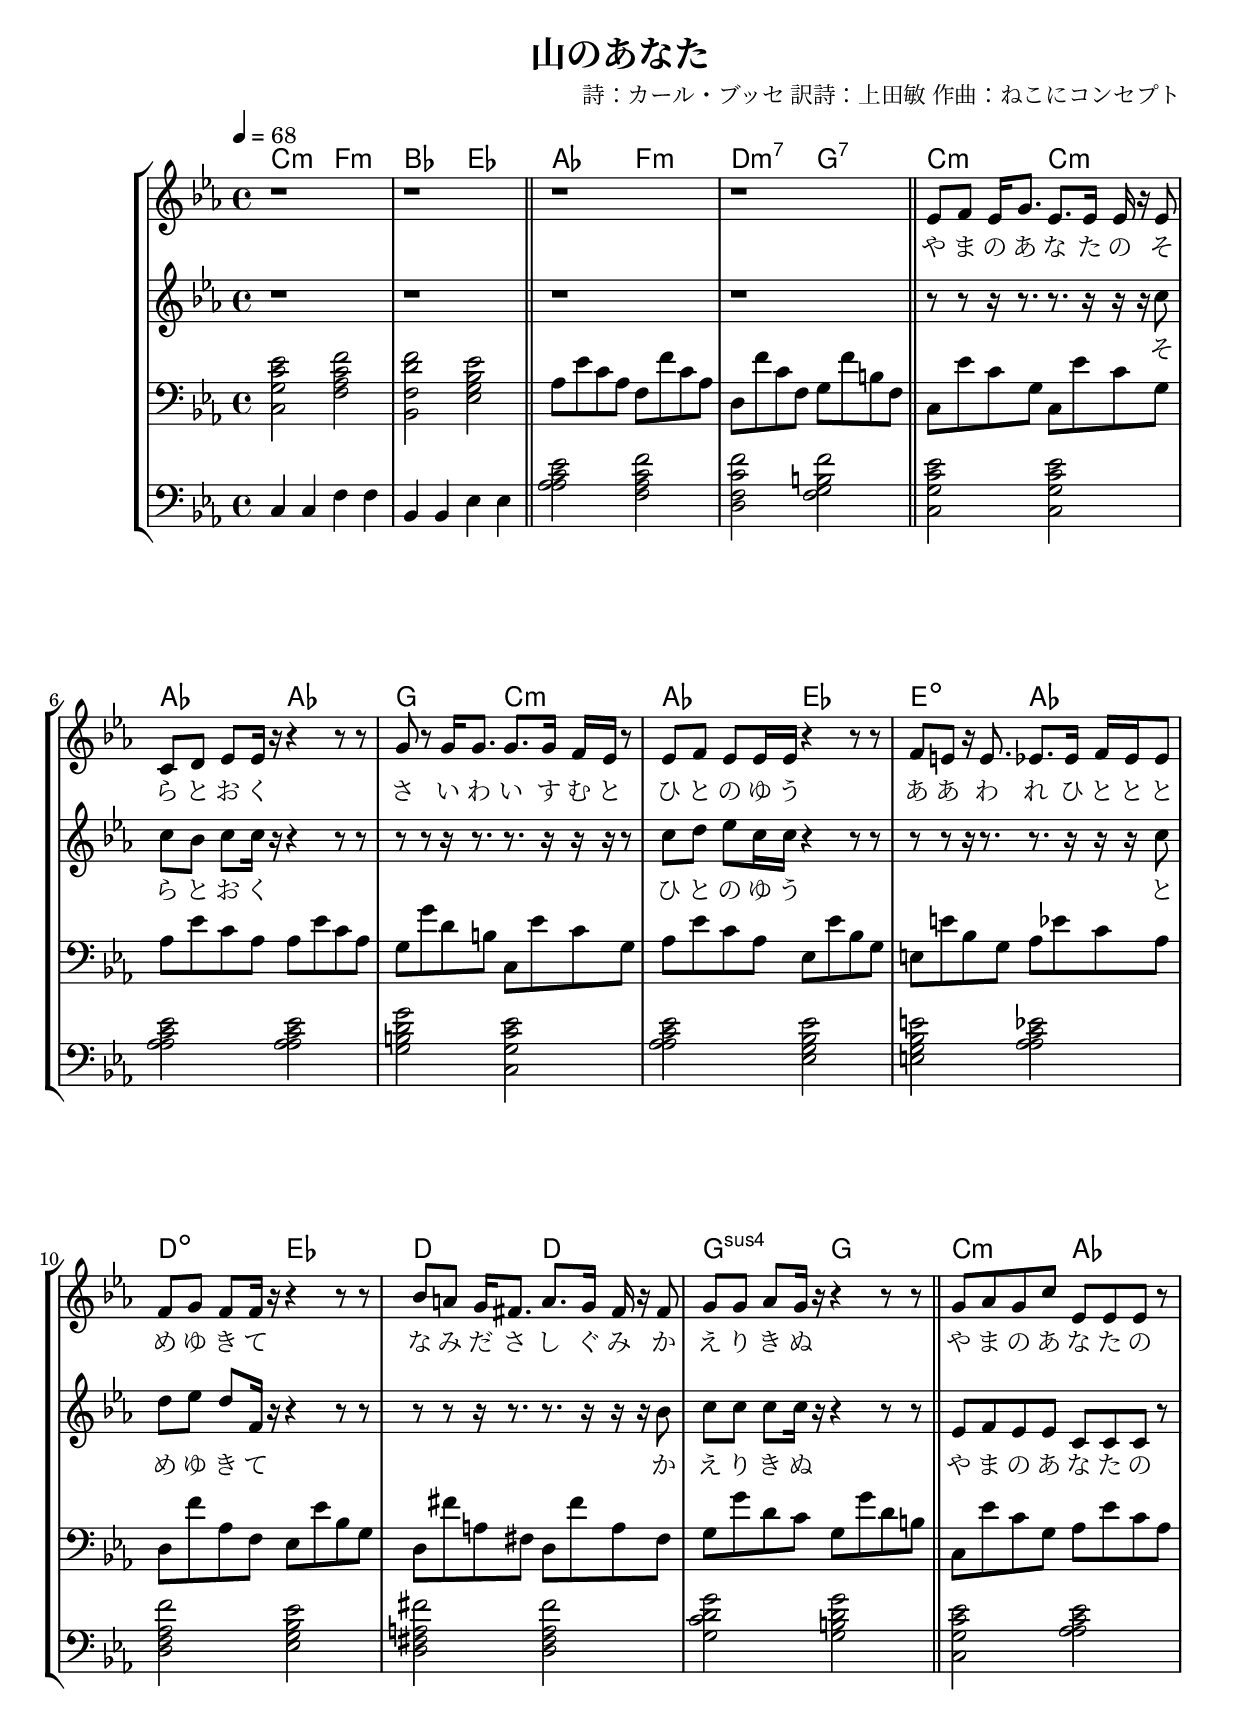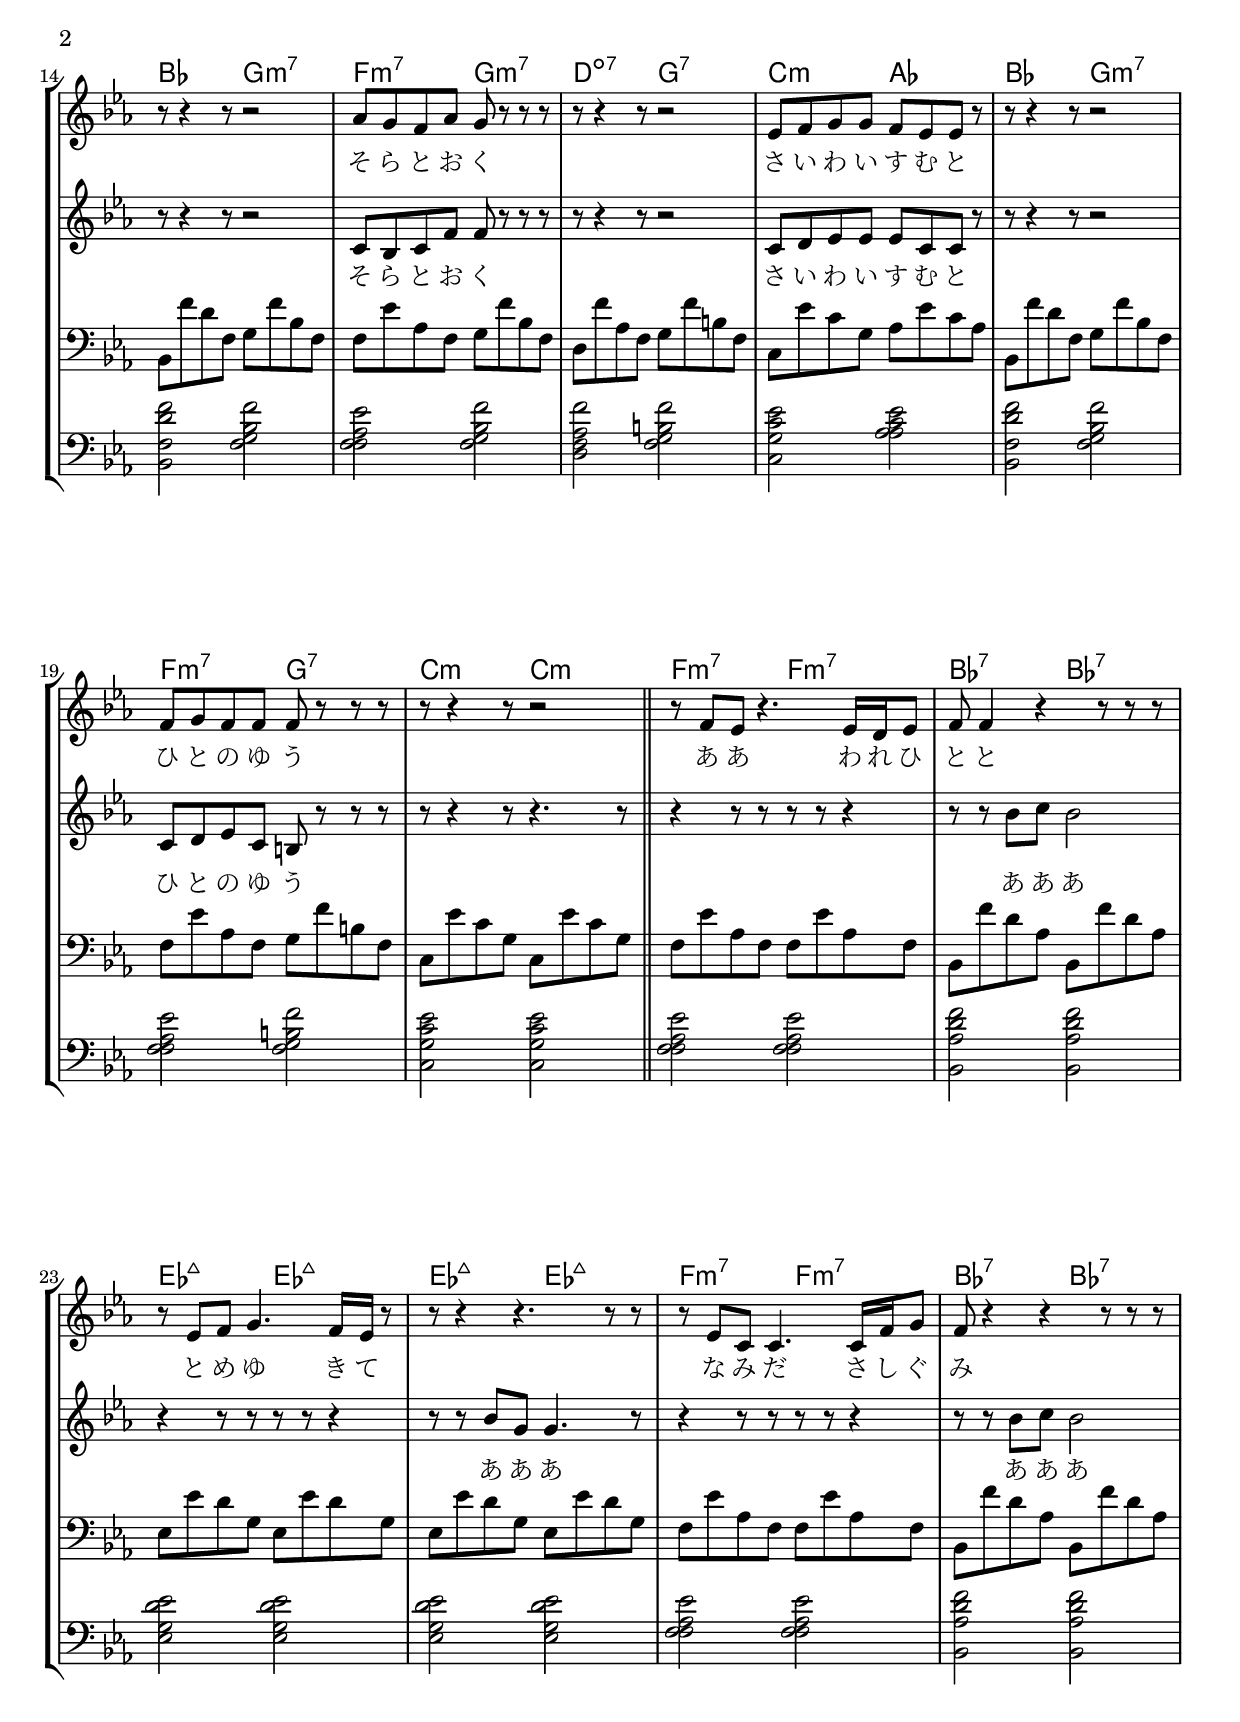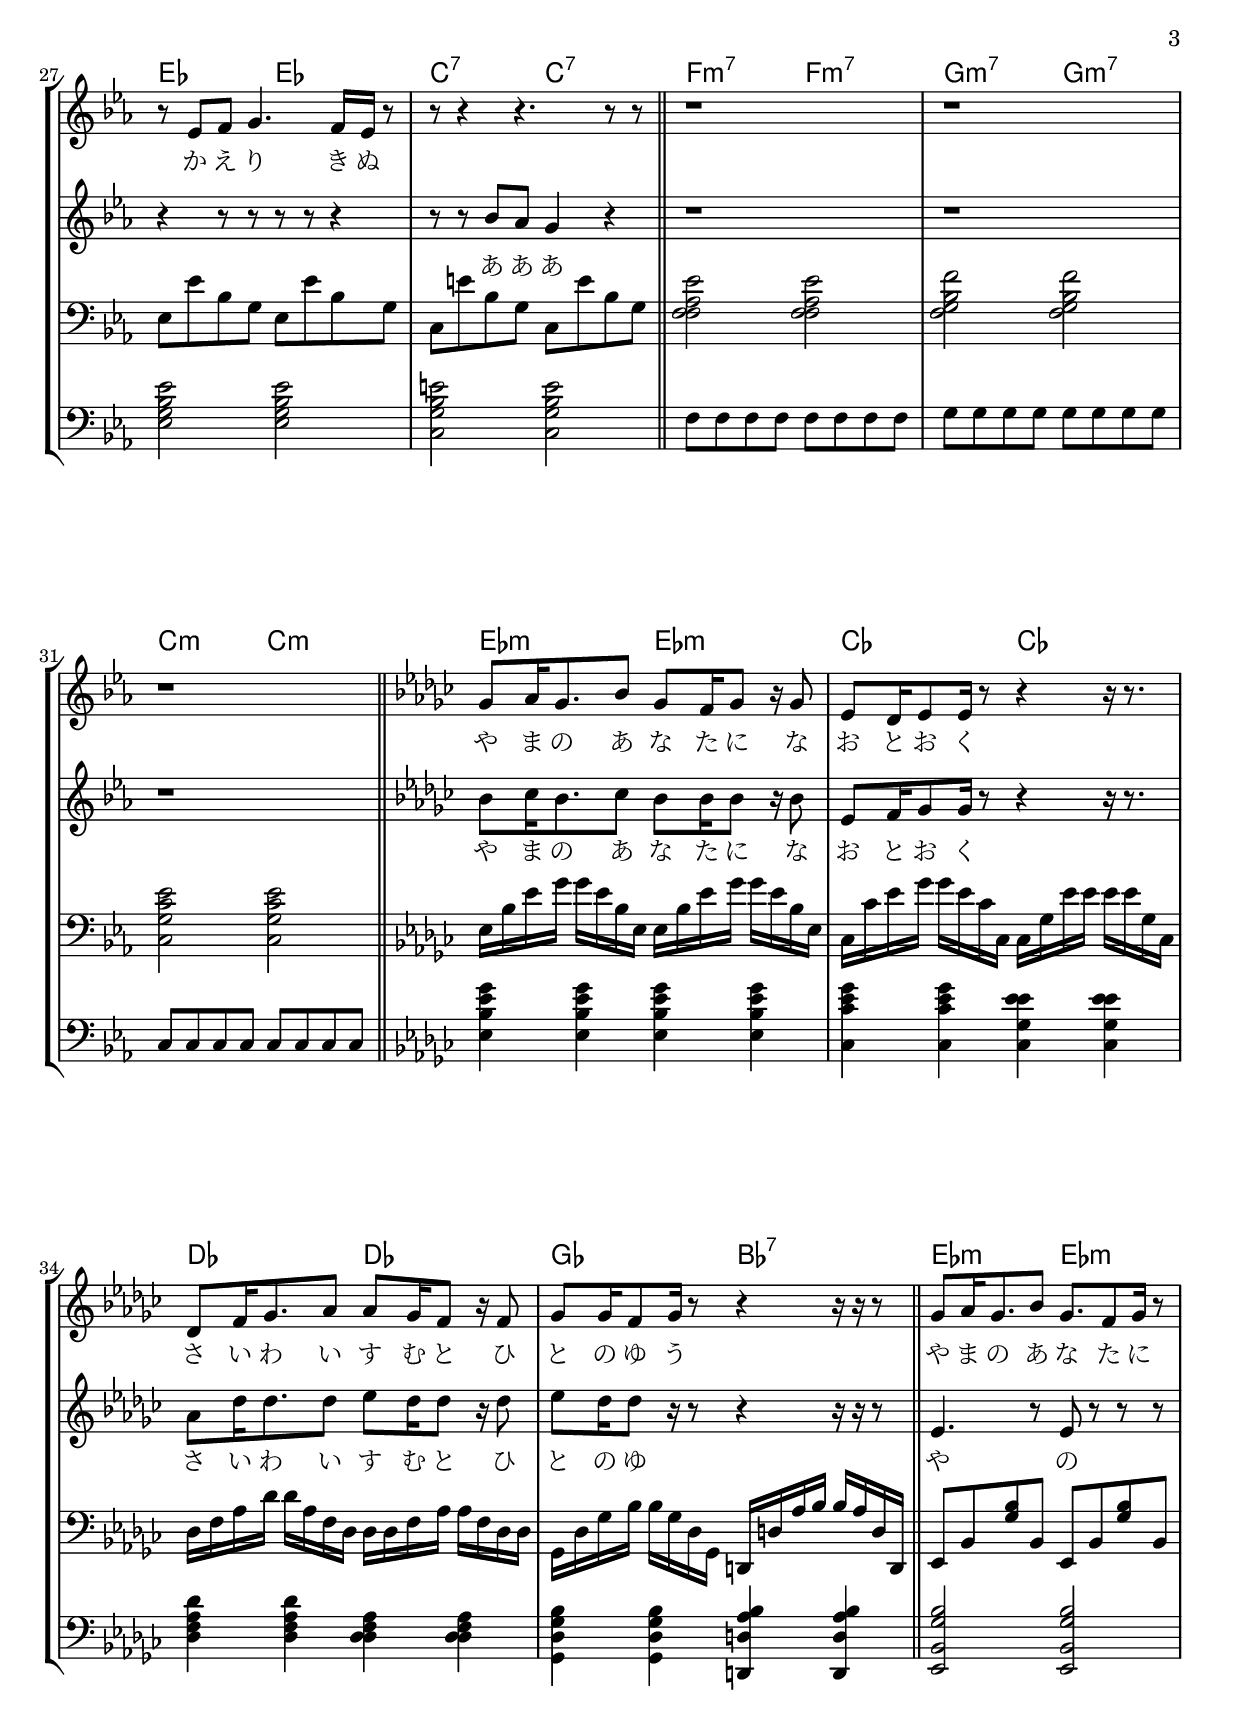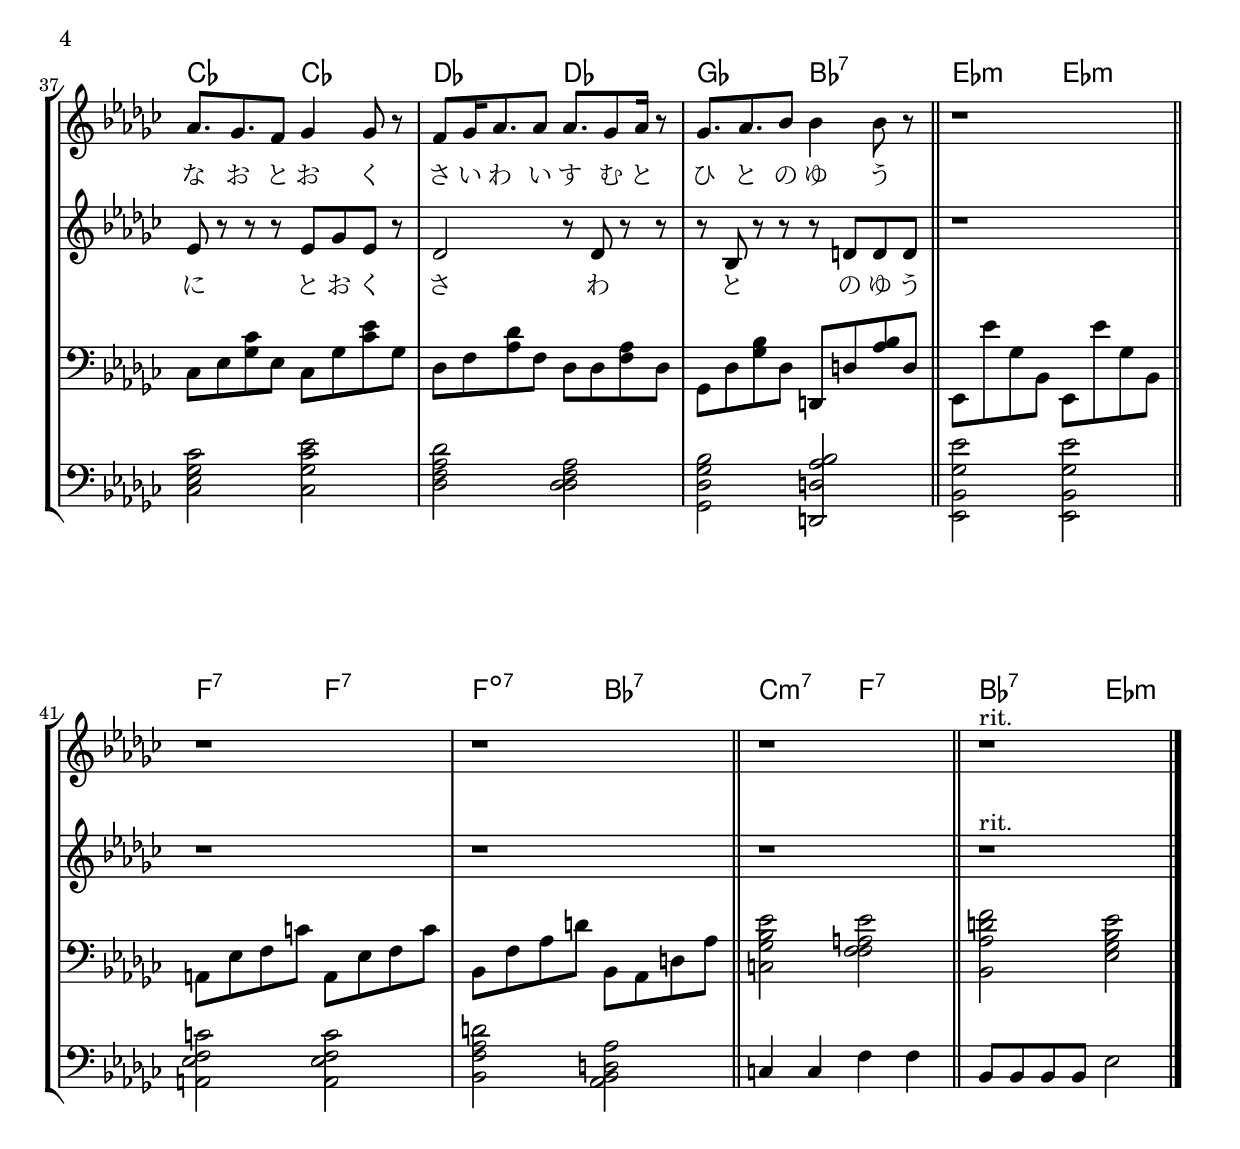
\version "2.12.1"

\header {
	title = \markup {山のあなた}
	composer = \markup \center-column {"詩：カール・ブッセ 訳詩：上田敏 作曲：ねこにコンセプト"}
}

harmony = \chordmode {
	c2:m f:m bes es 

	as f:m d:min7 g:7 

	c:m c:m as as g c:m as es e:dim as d:dim es d d g:sus4 g 

	c:m as bes g:min7 f:min7 g:min7 d:dim7 g:7 c:m as bes g:min7 f:min7 g:7 c:m c:m 

	f:min7 f:min7 bes:7 bes:7 es:maj7 es:maj7 es:maj7 es:maj7 f:min7 f:min7 bes:7 bes:7 es es c:7 c:7 

	f:min7 f:min7 g:min7 g:min7 c:m c:m 

	es:m es:m ces ces des des ges bes:7 

	es:m es:m ces ces des des ges bes:7 

	es:m es:m 

	f:7 f:7 f:dim7 bes:7 

	c:m7 f:7 

	bes:7 es:m 
}

melody = {
	\key es \major
	\tempo 4 = 68
	r1 | r1   
	r1 | r1   
	\set Staff.midiInstrument = #"mmi0.45"
	\set Staff.midiMinimumVolume = #0.7
	\set Staff.midiMaximumVolume = #0.9
	es'8  f'8  es'16  g'8.  es'8.  es'16  es'16  r16  es'8 
	c'8  d'8  es'8  es'16  r16  r4  r8  r8 
	g'8  r8  g'16  g'8.  g'8.  g'16  f'16  es'16  r8 
	es'8  f'8  es'8  es'16  es'16  r4  r8  r8 
	f'8  e'8  r16  e'8.  es'8.  es'16  f'16  es'16  es'8 
	f'8  g'8  f'8  f'16  r16  r4  r8  r8 
	bes'8  a'8  g'16  fis'8.  a'8.  g'16  fis'16  r16  fis'8 
	g'8  g'8  as'8  g'16  r16  r4  r8  r8
	\set Staff.midiInstrument = #"Pad 4 (choir)"
	\set Staff.midiMinimumVolume = #0.7
	\set Staff.midiMaximumVolume = #0.9
	g'8  as'8  g'8  c''8  es'8  es'8  es'8  r8 
	r8  r4  r8  r2 
	as'8  g'8  f'8  as'8  g'8  r8  r8  r8 
	r8  r4  r8  r2 
	es'8  f'8  g'8  g'8  f'8  es'8  es'8  r8 
	r8  r4  r8  r2 
	f'8  g'8  f'8  f'8  f'8  r8  r8  r8 
	r8  r4  r8  r2
	\set Staff.midiInstrument = #"Flute"
	\set Staff.midiMinimumVolume = #0.7
	\set Staff.midiMaximumVolume = #0.9
	r8 f'8  es'8  r4.  es'16  d'16  es'8 
	f'8  f'4  r4  r8  r8  r8 
	r8  es'8  f'8  g'4.  f'16  es'16  r8 
	r8  r4  r4.  r8  r8 
	r8  es'8  c'8  c'4.  c'16  f'16  g'8 
	f'8  r4  r4  r8  r8  r8 
	r8  es'8  f'8  g'4.  f'16  es'16  r8 
	r8  r4  r4.  r8  r8
	r1 | r1 | r1   
	\set Staff.midiInstrument = #"mmi0.45"
	\set Staff.midiMinimumVolume = #0.7
	\set Staff.midiMaximumVolume = #0.9
		\key ges \major
ges'8  as'16  ges'8.  bes'8  ges'8  f'16  ges'8  r16  ges'8 
	es'8  des'16  es'8  es'16  r8  r4  r16  r8. 
	des'8  f'16  ges'8.  as'8  as'8  ges'16  f'8  r16  f'8 
	ges'8  ges'16  f'8  ges'16  r8  r4  r16  r16  	r8 	\set Staff.midiInstrument = #"Lead 6 (voice)"
	\set Staff.midiMinimumVolume = #0.7
	\set Staff.midiMaximumVolume = #0.9
	ges'8  as'16  ges'8.  bes'8  ges'8.  f'8  ges'16  r8 
	as'8.  ges'8.  f'8  ges'4  ges'8  r8 
	f'8  ges'16  as'8.  as'8  as'8.  ges'8  as'16  r8 
	ges'8.  as'8.  bes'8  bes'4  bes'8  r8
	r1   
	r1 | r1   
	r1   
	r1^"rit." \bar "|."
}

words = \lyricmode {
	
	
	や  ま  の  あ  な  た  の  そ  ら  と  お  く  さ  い  わ  い  す  む  と  ひ  と  の  ゆ  う  あ  あ  わ  れ  ひ  と  と  と  め  ゆ  き  て  な  み  だ  さ  し  ぐ  み  か  え  り  き  ぬ  
	や  ま  の  あ  な  た  の  そ  ら  と  お  く  さ  い  わ  い  す  む  と  ひ  と  の  ゆ  う  
	あ  あ  わ  れ  ひ  と  と  と  め  ゆ  き  て  な  み  だ  さ  し  ぐ  み  か  え  り  き  ぬ  
	
	や  ま  の  あ  な  た  に  な  お  と  お  く  さ  い  わ  い  す  む  と  ひ  と  の  ゆ  う  
	や  ま  の  あ  な  た  に  な  お  と  お  く  さ  い  わ  い  す  む  と  ひ  と  の  ゆ  う  
	
	
	
	
}

secondmelody = {
	\key es \major
	\tempo 4 = 68
	r1 | r1   
	r1 | r1   
	\set Staff.midiInstrument = #"fss0.42"
	\set Staff.midiMinimumVolume = #0.7
	\set Staff.midiMaximumVolume = #0.9
	r8  r8  r16  r8.  r8.  r16  r16  r16  c''8 
	c''8  bes'8  c''8  c''16  r16  r4  r8  r8 
	r8  r8  r16  r8.  r8.  r16  r16  r16  r8 
	c''8  d''8  es''8  c''16  c''16  r4  r8  r8 
	r8  r8  r16  r8.  r8.  r16  r16  r16  c''8 
	d''8  es''8  d''8  f'16  r16  r4  r8  r8 
	r8  r8  r16  r8.  r8.  r16  r16  r16  bes'8 
	c''8  c''8  c''8  c''16  r16  r4  r8  r8
	\set Staff.midiInstrument = #"Pad 4 (choir)"
	\set Staff.midiMinimumVolume = #0.7
	\set Staff.midiMaximumVolume = #0.9
	es'8  f'8  es'8  es'8  c'8  c'8  c'8  r8 
	r8  r4  r8  r2 
	c'8  bes8  c'8  f'8  f'8  r8  r8  r8 
	r8  r4  r8  r2 
	c'8  d'8  es'8  es'8  es'8  c'8  c'8  r8 
	r8  r4  r8  r2 
	c'8  d'8  es'8  c'8  b8  r8  r8  r8 
	r8  r4  r8  r4.  	\set Staff.midiInstrument = #"Marimba"
	\set Staff.midiMinimumVolume = #0.7
	\set Staff.midiMaximumVolume = #0.9
	r8 
	r4  r8  r8  r8  r8  r4 
	r8  r8  bes'8  c''8  bes'2 
	r4  r8  r8  r8  r8  r4 
	r8  r8  bes'8  g'8  g'4.  r8 
	r4  r8  r8  r8  r8  r4 
	r8  r8  bes'8  c''8  bes'2 
	r4  r8  r8  r8  r8  r4 
	r8  r8  bes'8  as'8  g'4  	r4 	r1 | r1 | r1   
	\set Staff.midiInstrument = #"fss0.42"
	\set Staff.midiMinimumVolume = #0.7
	\set Staff.midiMaximumVolume = #0.9
		\key ges \major
bes'8  ces''16  bes'8.  ces''8  bes'8  bes'16  bes'8  r16  bes'8 
	es'8  f'16  ges'8  ges'16  r8  r4  r16  r8. 
	as'8  des''16  des''8.  des''8  es''8  des''16  des''8  r16  des''8 
	es''8  des''16  des''8  r16  r8  r4  r16  r16  	r8 	\set Staff.midiInstrument = #"French horn"
	\set Staff.midiMinimumVolume = #0.7
	\set Staff.midiMaximumVolume = #0.9
	es'4.  r8  es'8  r8  r8  r8 
	es'8  r8  r8  r8  es'8  ges'8  es'8  r8 
	des'2  r8  des'8  r8  r8 
	r8  bes8  r8  r8  r8  d'8  d'8  d'8
	r1   
	r1 | r1   
	r1   
	r1^"rit." \bar "|."
}

secondwords = \lyricmode {
	
	
	そ  ら  と  お  く  ひ  と  の  ゆ  う  と  め  ゆ  き  て  か  え  り  き  ぬ  
	や  ま  の  あ  な  た  の  そ  ら  と  お  く  さ  い  わ  い  す  む  と  ひ  と  の  ゆ  う  
	あ  あ  あ  あ  あ  あ  あ  あ  あ  あ  あ  あ  
	
	や  ま  の  あ  な  た  に  な  お  と  お  く  さ  い  わ  い  す  む  と  ひ  と  の  ゆ  
	や  の  に  と  お  く  さ  わ  と  の  ゆ  う  
	
	
	
	
}

tempochange = {
	\tempo 4 = 68
	r1 | r1 \bar "||"
	\tempo 4 = 68
	r1 | r1 \bar "||"
	\tempo 4 = 68
	r1 | r1 | r1 | r1 | r1 | r1 | r1 | r1 \bar "||"
	\tempo 4 = 68
	r1 | r1 | r1 | r1 | r1 | r1 | r1 | r1 \bar "||"
	\tempo 4 = 68
	r1 | r1 | r1 | r1 | r1 | r1 | r1 | r1 \bar "||"
	\tempo 4 = 68
	r1 | r1 | r1 \bar "||"
	\tempo 4 = 68
	r1 | r1 | r1 | r1 \bar "||"
	\tempo 4 = 68
	r1 | r1 | r1 | r1 \bar "||"
	\tempo 4 = 68
	r1 \bar "||"
	\tempo 4 = 68
	r1 | r1 \bar "||"
	\tempo 4 = 68
	r1 \bar "||"
	\tempo 4 = 68
	\tempo 4 = 51 r2 \tempo 4 = 45 r2 \bar "|."
}

mainacc = {
	\clef bass
	\set Staff.midiInstrument = #"Acoustic grand"
	\set Staff.midiMinimumVolume = #0.3
	\set Staff.midiMaximumVolume = #0.6
	\key es \major
	\tempo 4 = 68
	<c g c' es'>2
	<f as c' f'>2
	<bes, f d' f'>2
	<es g bes es'>2
	\bar "||"

	\set Staff.midiInstrument = #"Acoustic grand"
	\set Staff.midiMinimumVolume = #0.3
	\set Staff.midiMaximumVolume = #0.6
	as8 es' c' as
	f8 f' c' as
	d8 f' c' f
	g8 f' b f
	\bar "||"

	\set Staff.midiInstrument = #"Acoustic grand"
	\set Staff.midiMinimumVolume = #0.3
	\set Staff.midiMaximumVolume = #0.6
	c8 es' c' g
	c8 es' c' g
	as8 es' c' as
	as8 es' c' as
	g8 g' d' b
	c8 es' c' g
	as8 es' c' as
	es8 es' bes g
	e8 e' bes g
	as8 es' c' as
	d8 f' as f
	es8 es' bes g
	d8 fis' a fis
	d8 fis' a fis
	g8 g' d' c'
	g8 g' d' b
	\bar "||"

	\set Staff.midiInstrument = #"Acoustic grand"
	\set Staff.midiMinimumVolume = #0.3
	\set Staff.midiMaximumVolume = #0.6
	c8 es' c' g
	as8 es' c' as
	bes,8 f' d' f
	g8 f' bes f
	f8 es' as f
	g8 f' bes f
	d8 f' as f
	g8 f' b f
	c8 es' c' g
	as8 es' c' as
	bes,8 f' d' f
	g8 f' bes f
	f8 es' as f
	g8 f' b f
	c8 es' c' g
	c8 es' c' g
	\bar "||"

	\set Staff.midiInstrument = #"Acoustic grand"
	\set Staff.midiMinimumVolume = #0.3
	\set Staff.midiMaximumVolume = #0.6
	f8 es' as f
	f8 es' as f
	bes,8 f' d' as
	bes,8 f' d' as
	es8 es' d' g
	es8 es' d' g
	es8 es' d' g
	es8 es' d' g
	f8 es' as f
	f8 es' as f
	bes,8 f' d' as
	bes,8 f' d' as
	es8 es' bes g
	es8 es' bes g
	c8 e' bes g
	c8 e' bes g
	\bar "||"

	\set Staff.midiInstrument = #"Acoustic grand"
	\set Staff.midiMinimumVolume = #0.3
	\set Staff.midiMaximumVolume = #0.6
	<f f as es'>2
	<f f as es'>2
	<g f bes f'>2
	<g f bes f'>2
	<c g c' es'>2
	<c g c' es'>2
	\bar "||"

	\set Staff.midiInstrument = #"Acoustic grand"
	\set Staff.midiMinimumVolume = #0.3
	\set Staff.midiMaximumVolume = #0.6
	\key ges \major
	es16 bes es' ges' ges' es' bes es
	es16 bes es' ges' ges' es' bes es
	ces16 ces' es' ges' ges' es' ces' ces
	ces16 ges es' es' es' es' ges ces
	des16 f as des' des' as f des
	des16 des f as as f des des
	ges,16 des ges bes bes ges des ges,
	d,16 d as bes bes as d d,
	\bar "||"

	\set Staff.midiInstrument = #"Blown Bottle"
	\set Staff.midiMinimumVolume = #0.3
	\set Staff.midiMaximumVolume = #0.6
	es,8 bes, <ges bes> bes,
	es,8 bes, <ges bes> bes,
	ces8 es <ges ces'> es
	ces8 ges <ces' es'> ges
	des8 f <as des'> f
	des8 des <f as> des
	ges,8 des <ges bes> des
	d,8 d <as bes> d
	\bar "||"

	\set Staff.midiInstrument = #"Acoustic grand"
	\set Staff.midiMinimumVolume = #0.3
	\set Staff.midiMaximumVolume = #0.6
	es,8 es' ges bes,
	es,8 es' ges bes,
	\bar "||"

	\set Staff.midiInstrument = #"FX 4 (atmosphere)"
	\set Staff.midiMinimumVolume = #0.3
	\set Staff.midiMaximumVolume = #0.6
	a,8 es8 f8 c'8
	a,8 es8 f8 c'8
	bes,8 f8 as8 d'8
	bes,8 as,8 d8 as8
	\bar "||"

	\set Staff.midiInstrument = #"Acoustic grand"
	\set Staff.midiMinimumVolume = #0.3
	\set Staff.midiMaximumVolume = #0.6
	<c ges bes es'>2
	<f f a es'>2
	\bar "||"

	\set Staff.midiInstrument = #"Electric Piano 1"
	\set Staff.midiMinimumVolume = #0.3
	\set Staff.midiMaximumVolume = #0.6
	<bes, as d' f'>2
	<es ges bes es'>2
	\bar "|."
}

subacc = {
	\clef bass
	\set Staff.midiInstrument = #"Vibraphone"
	\set Staff.midiMinimumVolume = #0.3
	\set Staff.midiMaximumVolume = #0.6
	\key es \major
	\tempo 4 = 68
	c4 c4
	f4 f4
	bes,4 bes,4
	es4 es4
	\bar "||"

	\set Staff.midiInstrument = #"Acoustic grand"
	\set Staff.midiMinimumVolume = #0.3
	\set Staff.midiMaximumVolume = #0.6
	<as as c' es'>2
	<f as c' f'>2
	<d f c' f'>2
	<g f b f'>2
	\bar "||"

	\set Staff.midiInstrument = #"Acoustic grand"
	\set Staff.midiMinimumVolume = #0.3
	\set Staff.midiMaximumVolume = #0.6
	<c g c' es'>2
	<c g c' es'>2
	<as as c' es'>2
	<as as c' es'>2
	<g b d' g'>2
	<c g c' es'>2
	<as as c' es'>2
	<es g bes es'>2
	<e g bes e'>2
	<as as c' es'>2
	<d f as f'>2
	<es g bes es'>2
	<d fis a fis'>2
	<d fis a fis'>2
	<g c' d' g'>2
	<g b d' g'>2
	\bar "||"

	\set Staff.midiInstrument = #"Acoustic grand"
	\set Staff.midiMinimumVolume = #0.3
	\set Staff.midiMaximumVolume = #0.6
	<c g c' es'>2
	<as as c' es'>2
	<bes, f d' f'>2
	<g f bes f'>2
	<f f as es'>2
	<g f bes f'>2
	<d f as f'>2
	<g f b f'>2
	<c g c' es'>2
	<as as c' es'>2
	<bes, f d' f'>2
	<g f bes f'>2
	<f f as es'>2
	<g f b f'>2
	<c g c' es'>2
	<c g c' es'>2
	\bar "||"

	\set Staff.midiInstrument = #"Acoustic grand"
	\set Staff.midiMinimumVolume = #0.3
	\set Staff.midiMaximumVolume = #0.6
	<f f as es'>2
	<f f as es'>2
	<bes, as d' f'>2
	<bes, as d' f'>2
	<es g d' es'>2
	<es g d' es'>2
	<es g d' es'>2
	<es g d' es'>2
	<f f as es'>2
	<f f as es'>2
	<bes, as d' f'>2
	<bes, as d' f'>2
	<es g bes es'>2
	<es g bes es'>2
	<c g bes e'>2
	<c g bes e'>2
	\bar "||"

	\set Staff.midiInstrument = #"Electric Grand"
	\set Staff.midiMinimumVolume = #0.3
	\set Staff.midiMaximumVolume = #0.6
	f8 f8 f8 f8
	f8 f8 f8 f8
	g8 g8 g8 g8
	g8 g8 g8 g8
	c8 c8 c8 c8
	c8 c8 c8 c8
	\bar "||"

	\set Staff.midiInstrument = #"Acoustic grand"
	\set Staff.midiMinimumVolume = #0.3
	\set Staff.midiMaximumVolume = #0.6
	\key ges \major
	<es bes es' ges'>4 <es bes es' ges'>4
	<es bes es' ges'>4 <es bes es' ges'>4
	<ces ces' es' ges'>4 <ces ces' es' ges'>4
	<ces ges es' es'>4 <ces ges es' es'>4
	<des f as des'>4 <des f as des'>4
	<des des f as>4 <des des f as>4
	<ges, des ges bes>4 <ges, des ges bes>4
	<d, d as bes>4 <d, d as bes>4
	\bar "||"

	\set Staff.midiInstrument = #"Acoustic grand"
	\set Staff.midiMinimumVolume = #0.3
	\set Staff.midiMaximumVolume = #0.6
	<es, bes, ges bes>2
	<es, bes, ges bes>2
	<ces es ges ces'>2
	<ces ges ces' es'>2
	<des f as des'>2
	<des des f as>2
	<ges, des ges bes>2
	<d, d as bes>2
	\bar "||"

	\set Staff.midiInstrument = #"Acoustic grand"
	\set Staff.midiMinimumVolume = #0.3
	\set Staff.midiMaximumVolume = #0.6
	<es, bes, ges es'>2
	<es, bes, ges es'>2
	\bar "||"

	\set Staff.midiInstrument = #"Acoustic grand"
	\set Staff.midiMinimumVolume = #0.3
	\set Staff.midiMaximumVolume = #0.6
	<a, es f c'>2
	<a, es f c'>2
	<bes, f as d'>2
	<bes, as, d as>2
	\bar "||"

	\set Staff.midiInstrument = #"Cello"
	\set Staff.midiMinimumVolume = #0.3
	\set Staff.midiMaximumVolume = #0.6
	c4 c4
	f4 f4
	\bar "||"

	\set Staff.midiInstrument = #"Marimba"
	\set Staff.midiMinimumVolume = #0.3
	\set Staff.midiMaximumVolume = #0.6
	bes,8 bes,8 bes,8 bes,8
	es2
	\bar "|."
}

percA = {
	\drummode {
	r1 |r1 \bar "||"
	r1 |r1 \bar "||"
	r1  |r1  |r1  |r1  |r1  |r1  |r1  |r2 r8 hho4 hho8  \bar "||"
	cymr4 cymr4 cymr4 cymr4  |cymr4 cymr8 cymr16 cymr16 cymr4 cymr4  |cymr4 cymr4 cymr4 cymr4  |cymr4 cymr2.  |cymr4 cymr4 cymr4 cymr4  |cymr4 cymr8 cymr16 cymr16 cymr4 cymr4  |cymr4 cymr4 cymr4 cymr4  |cymr4 cymr2.  \bar "||"
	r1  |r1  |r1  |r1  |r1  |r1  |r1  |r2 r8 hho4 hho8  \bar "||"
	hh8 hh8 hh8 hh8 hh8 hh8 hh8 hh8  |hh8 hh8 hh8 hh8 hh4 hh8 hh8  |r8 hh2. r8  \bar "||"
	r8 cymr16 cymr16 cymr8 cymr16 cymr16 cymr8 cymr16 cymr16 cymr8 cymr8  |cymr8 cymr16 cymr16 cymr8 cymr16 cymr16 cymr8 cymr16 cymr16 cymr8 cymr8  |cymr8 cymr16 cymr16 cymr8 cymr16 cymr16 cymr8 cymr16 cymr16 cymr8 cymr16 cymr16  |cymr8 cymr16 cymr16 cymr8 cymr16 cymr16 cymr8 cymr16 cymr16 cymr8 cymr8  \bar "||"
	cymr4 cymr4 cymr4 cymr4  |cymr4 cymr8 cymr16 cymr16 cymr4 cymr4  |cymr4 cymr4 cymr4 cymr4  |cymr4 cymr2.  \bar "||"
	r2 r8 hho4 hho8  \bar "||"
	r1  |r2 r8 hho4 hho8  \bar "||"
	r2. hho4  \bar "||"
	r2 r8 hho4 hho8  \bar "|."
	}
}

percB = {
	\drummode {
	r1 |r1 \bar "||"
	r1 |r1 \bar "||"
	r4. hhp2 hhp8  |r4. hhp2 hhp8  |r4. hhp2 hhp8  |r4. hhp2 hhp8  |r4. hhp2 hhp8  |r4. hhp2 hhp8  |r4. hhp2 hhp8  |hhp4 hhp4 hhp4 hhp4  \bar "||"
	r2 sn2  |r2 sn2  |r2 sn2  |r8 sn8 sn2.  |r2 sn2  |r2 sn2  |r2 sn2  |r8 sn8 sn2.  \bar "||"
	r4. hhp2 hhp8  |r4. hhp2 hhp8  |r4. hhp2 hhp8  |r4. hhp2 hhp8  |r4. hhp2 hhp8  |r4. hhp2 hhp8  |r4. hhp2 hhp8  |hhp4 hhp4 hhp4 hhp4  \bar "||"
	r4 sn8. sn8 sn8. sn8. sn16  |r4 sn8. sn8 sn8. sn4  |r4 sn2 sn4  \bar "||"
	r4 sn2 sn4  |r4 sn8 sn4. sn4  |r4 sn2 sn4  |r4 sn2 sn8 sn16 sn16  \bar "||"
	r2 sn2  |r2 sn2  |r2 sn2  |r8 sn8 sn2.  \bar "||"
	hhp4 hhp4 hhp4 hhp4  \bar "||"
	r4. hhp2 hhp8  |hhp4 hhp4 hhp4 hhp4  \bar "||"
	r16 hhp16 hhp8 hhp16 hhp8 hhp2 hhp16  \bar "||"
	hhp4 hhp4 hhp4 hhp4  \bar "|."
	}
}

percC = {
	\drummode {
	r1 |r1 \bar "||"
	r1 |r1 \bar "||"
	hh4 hh4 hh4 hh4  |hh4 hh4 hh4 hh4  |hh4 hh4 hh4 hh4  |hh4 hh4 hh4 hh4  |hh4 hh4 hh4 hh4  |hh4 hh4 hh4 hh4  |hh4 hh4 hh4 hh4  |r4. hh2 r8  \bar "||"
	bd2. r8 bd8  |bd2. r8 bd8  |bd2. r8 bd8  |bd4. bd8 bd4. bd8  |bd2. r8 bd8  |bd2. r8 bd8  |bd2. r8 bd8  |bd2 r8 bd4.  \bar "||"
	hh4 hh4 hh4 hh4  |hh4 hh4 hh4 hh4  |hh4 hh4 hh4 hh4  |hh4 hh4 hh4 hh4  |hh4 hh4 hh4 hh4  |hh4 hh4 hh4 hh4  |hh4 hh4 hh4 hh4  |r4. hh2 r8  \bar "||"
	bd8 bd4 bd2 bd8  |bd8 bd2 bd4.  |bd8 bd4. bd4. bd8  \bar "||"
	bd8. bd16 bd8. bd16 bd8. bd16 bd8. bd16  |bd8. bd16 bd8. bd16 bd8. bd16 bd4  |bd8. bd16 bd8. bd16 bd8. bd16 bd8. bd16  |bd8. bd16 bd8. bd16 bd8. bd16 bd8. bd16  \bar "||"
	bd2. r8 bd8  |bd2. r8 bd8  |bd2. r8 bd8  |bd2 r8 bd4.  \bar "||"
	r4. hh2 r8  \bar "||"
	hh4 hh4 hh4 hh4  |r4. hh2 r8  \bar "||"
	hh8. hh8. hh4 hh4 hh8  \bar "||"
	r4. hh2 r8  \bar "|."
	}
}

percD = {
	\drummode {
	r1 |r1 \bar "||"
	r1 |r1 \bar "||"
	bd2. r8 bd8  |bd8. bd8. bd2 bd8  |bd2. r8 bd8  |bd8. bd8. bd2 bd8  |bd2. r8 bd8  |bd8. bd8. bd2 bd8  |bd2. r8 bd8  |bd8. bd4. r16 bd4 bd8  \bar "||"
	r1 |r1 |r1 |r2 r8 tommh8 tommh4  |r1 |r1 |r1 |r8. tommh8. tommh2 r8  \bar "||"
	bd2. r8 bd8  |bd8. bd8. bd2 bd8  |bd2. r8 bd8  |bd8. bd8. bd2 bd8  |bd2. r8 bd8  |bd8. bd8. bd2 bd8  |bd2. r8 bd8  |bd8. bd4. r16 bd4 bd8  \bar "||"
	r1  |r2 r8 hho4.  |r1  \bar "||"
	r1  |r2 r16 tommh4. r16  |r1  |r4. tommh2 r8  \bar "||"
	r1 |r1 |r1 |r8. tommh8. tommh2 r8  \bar "||"
	bd8. bd4. r16 bd4 bd8  \bar "||"
	bd2. r8 bd8  |bd8. bd4. r16 bd4 bd8  \bar "||"
	r2 ss2  \bar "||"
	bd8. bd4. r16 bd4 bd8  \bar "|."
	}
}

percE = {
	\drummode {
	r1 |r1 \bar "||"
	r1 |r1 \bar "||"
	r1 | r1 | r1 | r1 | r1 | r1 | r1 | r1 \bar "||"
	r1 |r1 |r1 |r2. r8 toml8  |r1 |r1 |r1 |r2. toml8 toml8  \bar "||"
	r1 | r1 | r1 | r1 | r1 | r1 | r1 | r1 \bar "||"
	r1 |r1 |cymc1  \bar "||"
	r1  |r2. r8 toml8  |r1  |r2 r16 toml4. r16  \bar "||"
	r1 |r1 |r1 |r2. toml8 toml8  \bar "||"
	r1 \bar "||"
	r1 | r1 \bar "||"
	bd4. bd4 bd4.  \bar "||"
	r1 \bar "|."
	}
}

percF = {
	\drummode {
	r1 | r1 \bar "||"
	r1 | r1 \bar "||"
	r1 | r1 | r1 | r1 | r1 | r1 | r1 | r1 \bar "||"
	r1 |r1 |r1 |r1 |r1 |r1 |r1 |hho1  \bar "||"
	r1 | r1 | r1 | r1 | r1 | r1 | r1 | r1 \bar "||"
	r1 |r1 |r4 r16 tommh16 tommh4. tommh4  \bar "||"
	cymc1  |r1 |r1 |r1 \bar "||"
	r1 |r1 |r1 |hho1  \bar "||"
	r1 \bar "||"
	r1 | r1 \bar "||"
	r1 \bar "||"
	r1 \bar "|."
	}
}

percG = {
	\drummode {
	r1 | r1 \bar "||"
	r1 | r1 \bar "||"
	r1 | r1 | r1 | r1 | r1 | r1 | r1 | r1 \bar "||"
	r1 | r1 | r1 | r1 | r1 | r1 | r1 | r1 \bar "||"
	r1 | r1 | r1 | r1 | r1 | r1 | r1 | r1 \bar "||"
	r1 |r1 |r4. r16 tomml4. tomml8.  \bar "||"
	r1 | r1 | r1 | r1 \bar "||"
	r1 | r1 | r1 | r1 \bar "||"
	r1 \bar "||"
	r1 | r1 \bar "||"
	r1 \bar "||"
	r1 \bar "|."
	}
}

percH = {
	\drummode {
	r1 | r1 \bar "||"
	r1 | r1 \bar "||"
	r1 | r1 | r1 | r1 | r1 | r1 | r1 | r1 \bar "||"
	r1 | r1 | r1 | r1 | r1 | r1 | r1 | r1 \bar "||"
	r1 | r1 | r1 | r1 | r1 | r1 | r1 | r1 \bar "||"
	r1 |r1 |r2 r16 toml8 toml4 r16  \bar "||"
	r1 | r1 | r1 | r1 \bar "||"
	r1 | r1 | r1 | r1 \bar "||"
	r1 \bar "||"
	r1 | r1 \bar "||"
	r1 \bar "||"
	r1 \bar "|."
	}
}

percI = {
	\drummode {
	r1 | r1 \bar "||"
	r1 | r1 \bar "||"
	r1 | r1 | r1 | r1 | r1 | r1 | r1 | r1 \bar "||"
	r1 | r1 | r1 | r1 | r1 | r1 | r1 | r1 \bar "||"
	r1 | r1 | r1 | r1 | r1 | r1 | r1 | r1 \bar "||"
	r1 |r1 |r2 r8 tomfh4 tomfh8  \bar "||"
	r1 | r1 | r1 | r1 \bar "||"
	r1 | r1 | r1 | r1 \bar "||"
	r1 \bar "||"
	r1 | r1 \bar "||"
	r1 \bar "||"
	r1 \bar "|."
	}
}

\score {
	<<
		\new StaffGroup <<
			\new ChordNames {\harmony}
			\new Voice = "melody" {\melody}
			\new Lyrics \lyricsto "melody" \words
			\new Voice = "secondmelody" {\secondmelody}
			\new Lyrics \lyricsto "secondmelody" \secondwords
			\new Staff = "mainacc" {\mainacc}
			\new Staff = "subacc" {\subacc}
		>>
	>>
	\layout { }
}
